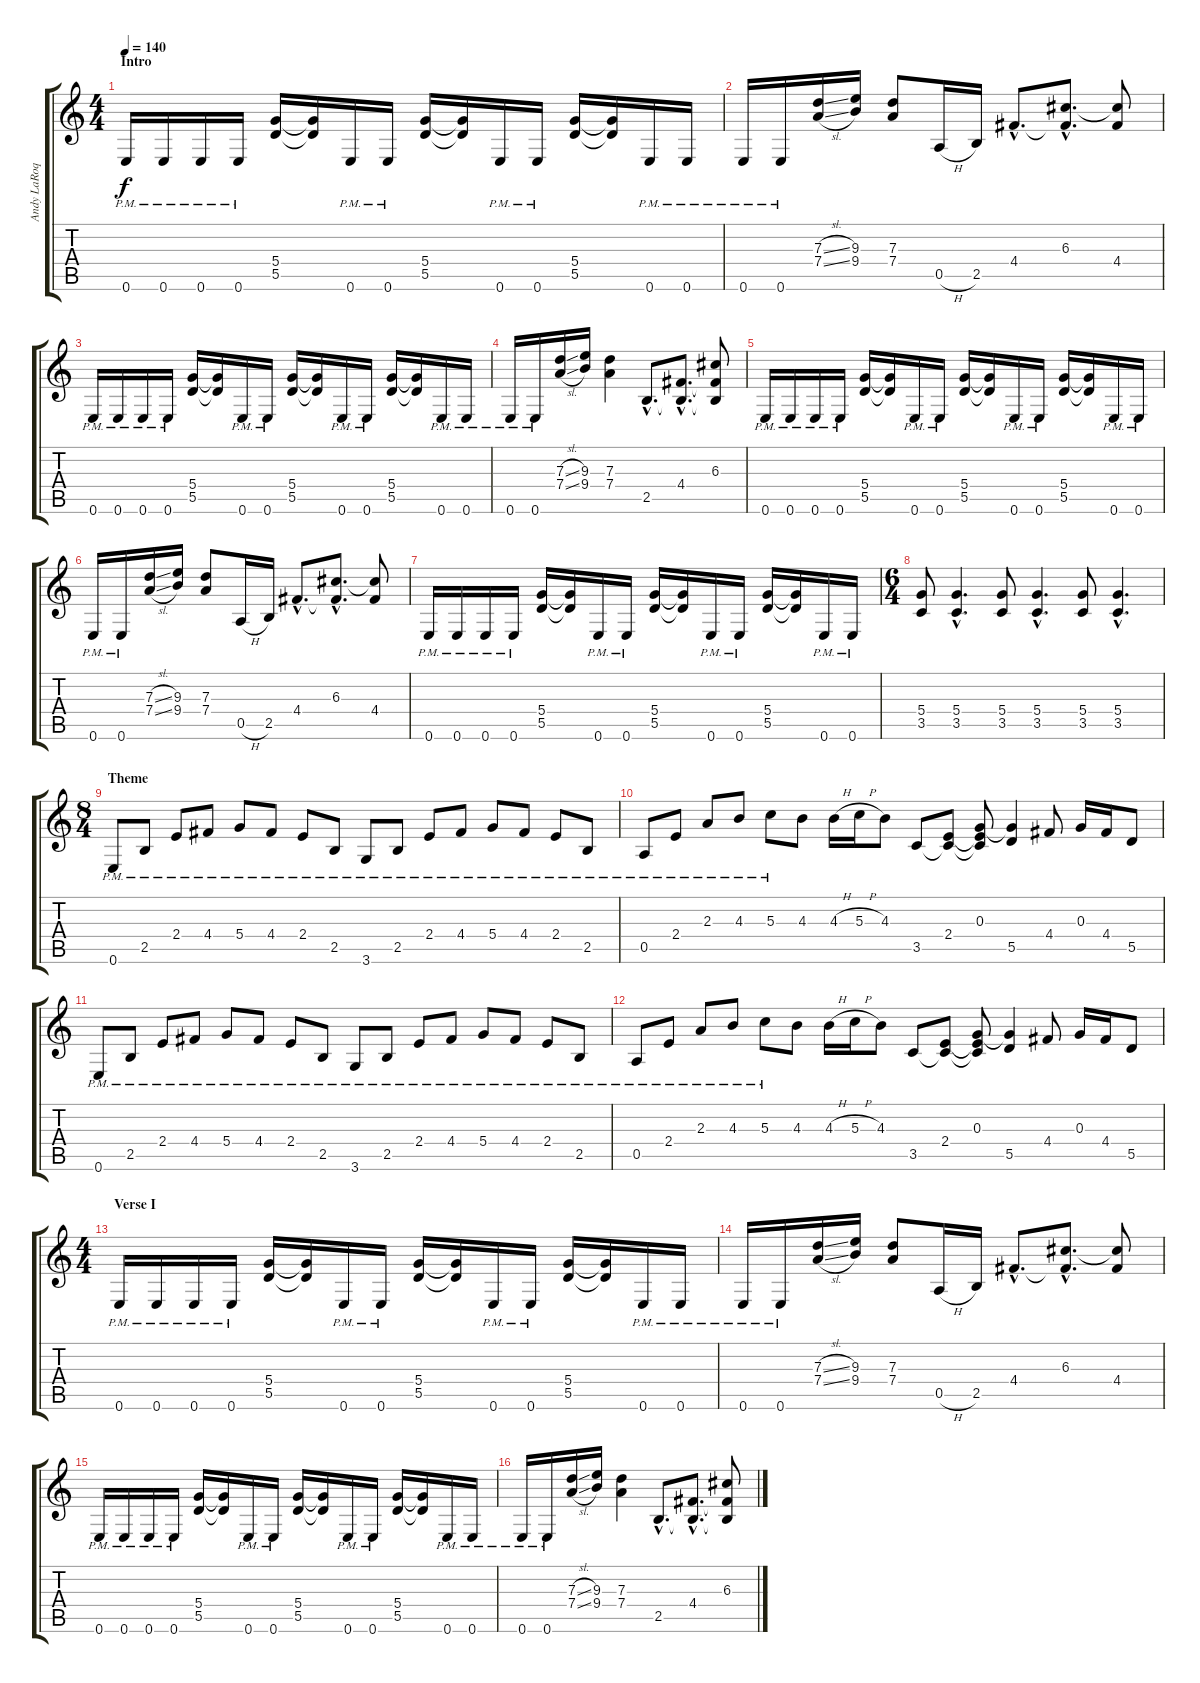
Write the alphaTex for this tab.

\track ("Andy LaRoque" "Andy LaRoq") {instrument distortionguitar}
\staff {score tabs}
\tuning (E4 B3 G3 D3 A2 E2) {hide}
\ts (4 4)
\section ("" "Intro")
\tempo 140
\clef g2
\ks c
0.6{pm}.16{dy f instrument distortionguitar} 0.6{pm}.16 0.6{pm}.16 0.6{pm}.16 (5.4 5.5).16 (5.4{t} 5.5{t}).16 0.6{pm}.16 0.6{pm}.16 (5.4 5.5).16 (5.4{t} 5.5{t}).16 0.6{pm}.16 0.6{pm}.16 (5.4 5.5).16 (5.4{t} 5.5{t}).16 0.6{pm}.16 0.6{pm}.16 |
0.6{pm}.16 0.6{pm}.16 (7.3{sl} 7.4{sl}).16 (9.3 9.4).16 (7.3 7.4).8 0.5{h}.16 2.5.16 4.4{hac}.8{d} (6.3{hac} 4.4{hac t}).8{d} (6.3{t} 4.4).8 |
0.6{pm}.16 0.6{pm}.16 0.6{pm}.16 0.6{pm}.16 (5.4 5.5).16 (5.4{t} 5.5{t}).16 0.6{pm}.16 0.6{pm}.16 (5.4 5.5).16 (5.4{t} 5.5{t}).16 0.6{pm}.16 0.6{pm}.16 (5.4 5.5).16 (5.4{t} 5.5{t}).16 0.6{pm}.16 0.6{pm}.16 |
0.6{pm}.16 0.6{pm}.16 (7.3{sl} 7.4{sl}).16 (9.3 9.4).16 (7.3 7.4).4 2.5{hac}.8{d} (4.4{hac} 2.5{hac t}).8{d} (6.3 4.4{t} 2.5{t}).8 |
0.6{pm}.16 0.6{pm}.16 0.6{pm}.16 0.6{pm}.16 (5.4 5.5).16 (5.4{t} 5.5{t}).16 0.6{pm}.16 0.6{pm}.16 (5.4 5.5).16 (5.4{t} 5.5{t}).16 0.6{pm}.16 0.6{pm}.16 (5.4 5.5).16 (5.4{t} 5.5{t}).16 0.6{pm}.16 0.6{pm}.16 |
0.6{pm}.16 0.6{pm}.16 (7.3{sl} 7.4{sl}).16 (9.3 9.4).16 (7.3 7.4).8 0.5{h}.16 2.5.16 4.4{hac}.8{d} (6.3{hac} 4.4{hac t}).8{d} (6.3{t} 4.4).8 |
0.6{pm}.16 0.6{pm}.16 0.6{pm}.16 0.6{pm}.16 (5.4 5.5).16 (5.4{t} 5.5{t}).16 0.6{pm}.16 0.6{pm}.16 (5.4 5.5).16 (5.4{t} 5.5{t}).16 0.6{pm}.16 0.6{pm}.16 (5.4 5.5).16 (5.4{t} 5.5{t}).16 0.6{pm}.16 0.6{pm}.16 |
\ts (6 4)
(5.4 3.5).8 (5.4{hac} 3.5{hac}).4{d} (5.4 3.5).8 (5.4{hac} 3.5{hac}).4{d} (5.4 3.5).8 (5.4{hac} 3.5{hac}).4{d} |
\ts (8 4)
\section ("" "Theme")
0.6{pm}.8 2.5{pm}.8 2.4{pm}.8 4.4{pm}.8 5.4{pm}.8 4.4{pm}.8 2.4{pm}.8 2.5{pm}.8 3.6{pm}.8 2.5{pm}.8 2.4{pm}.8 4.4{pm}.8 5.4{pm}.8 4.4{pm}.8 2.4{pm}.8 2.5{pm}.8 |
0.5{pm}.8 2.4{pm}.8 2.3{pm}.8 4.3{pm}.8 5.3{pm}.8 4.3.8 4.3{h}.16 5.3{h}.16 4.3.8 3.5.8 (2.4 3.5{t}).8 (0.3 2.4{t} 3.5{t}).8 (0.3{t} 5.5).4 4.4.8 0.3.16 4.4.16 5.5.8 |
0.6{pm}.8 2.5{pm}.8 2.4{pm}.8 4.4{pm}.8 5.4{pm}.8 4.4{pm}.8 2.4{pm}.8 2.5{pm}.8 3.6{pm}.8 2.5{pm}.8 2.4{pm}.8 4.4{pm}.8 5.4{pm}.8 4.4{pm}.8 2.4{pm}.8 2.5{pm}.8 |
0.5{pm}.8 2.4{pm}.8 2.3{pm}.8 4.3{pm}.8 5.3{pm}.8 4.3.8 4.3{h}.16 5.3{h}.16 4.3.8 3.5.8 (2.4 3.5{t}).8 (0.3 2.4{t} 3.5{t}).8 (0.3{t} 5.5).4 4.4.8 0.3.16 4.4.16 5.5.8 |
\ts (4 4)
\section ("" "Verse I")
0.6{pm}.16 0.6{pm}.16 0.6{pm}.16 0.6{pm}.16 (5.4 5.5).16 (5.4{t} 5.5{t}).16 0.6{pm}.16 0.6{pm}.16 (5.4 5.5).16 (5.4{t} 5.5{t}).16 0.6{pm}.16 0.6{pm}.16 (5.4 5.5).16 (5.4{t} 5.5{t}).16 0.6{pm}.16 0.6{pm}.16 |
0.6{pm}.16 0.6{pm}.16 (7.3{sl} 7.4{sl}).16 (9.3 9.4).16 (7.3 7.4).8 0.5{h}.16 2.5.16 4.4{hac}.8{d} (6.3{hac} 4.4{hac t}).8{d} (6.3{t} 4.4).8 |
0.6{pm}.16 0.6{pm}.16 0.6{pm}.16 0.6{pm}.16 (5.4 5.5).16 (5.4{t} 5.5{t}).16 0.6{pm}.16 0.6{pm}.16 (5.4 5.5).16 (5.4{t} 5.5{t}).16 0.6{pm}.16 0.6{pm}.16 (5.4 5.5).16 (5.4{t} 5.5{t}).16 0.6{pm}.16 0.6{pm}.16 |
0.6{pm}.16 0.6{pm}.16 (7.3{sl} 7.4{sl}).16 (9.3 9.4).16 (7.3 7.4).4 2.5{hac}.8{d} (4.4{hac} 2.5{hac t}).8{d} (6.3 4.4{t} 2.5{t}).8
